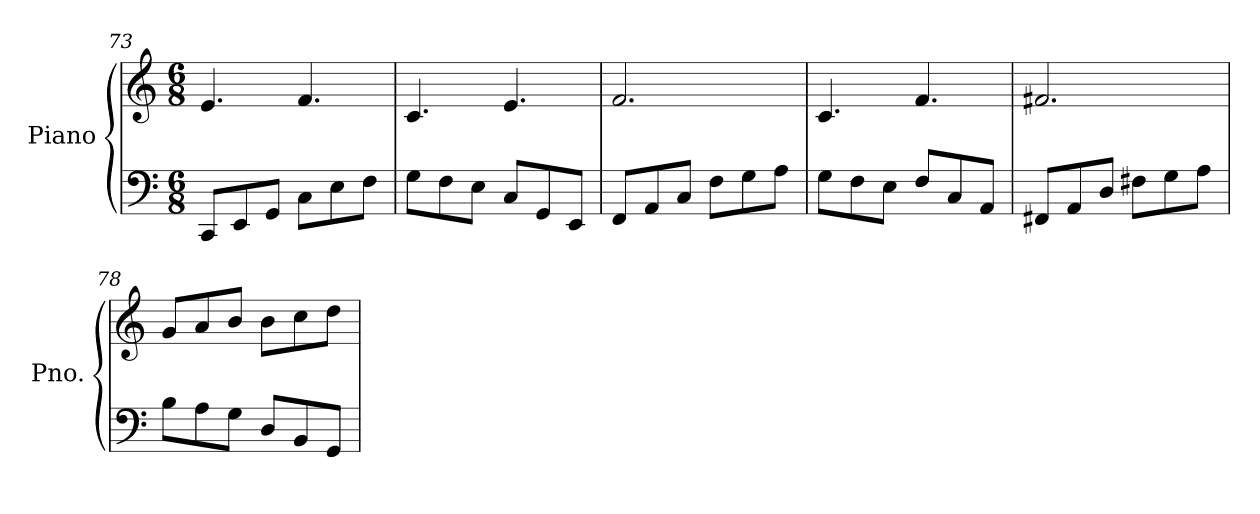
**kern	**kern
*part1	*part1
*staff2	*staff1
*I"Piano	*
*I'Pno.	*
*clefF4	*clefG2
*k[]	*k[]
*M6/8	*M6/8
=73	=73
8CC/L	4.e/
8EE/	.
8GG/J	.
8C\L	4.f/
8E\	.
8F\J	.
!!LO:LB:g=z
=74	=74
8G\L	4.c/
8F\	.
8E\J	.
8C/L	4.e/
8GG/	.
8EE/J	.
=75	=75
8FF/L	2.f/
8AA/	.
8C/J	.
8F\L	.
8G\	.
8A\J	.
=76	=76
8G\L	4.c/
8F\	.
8E\J	.
8F/L	4.f/
8C/	.
8AA/J	.
=77	=77
8FF#X/L	2.f#X/
8AA/	.
8D/J	.
8F#X\L	.
8G\	.
8A\J	.
=78	=78
8B\L	8g/L
8A\	8a/
8G\J	8b/J
8D/L	8b\L
8BB/	8cc\
8GG/J	8dd\J
=	=
*-	*-
